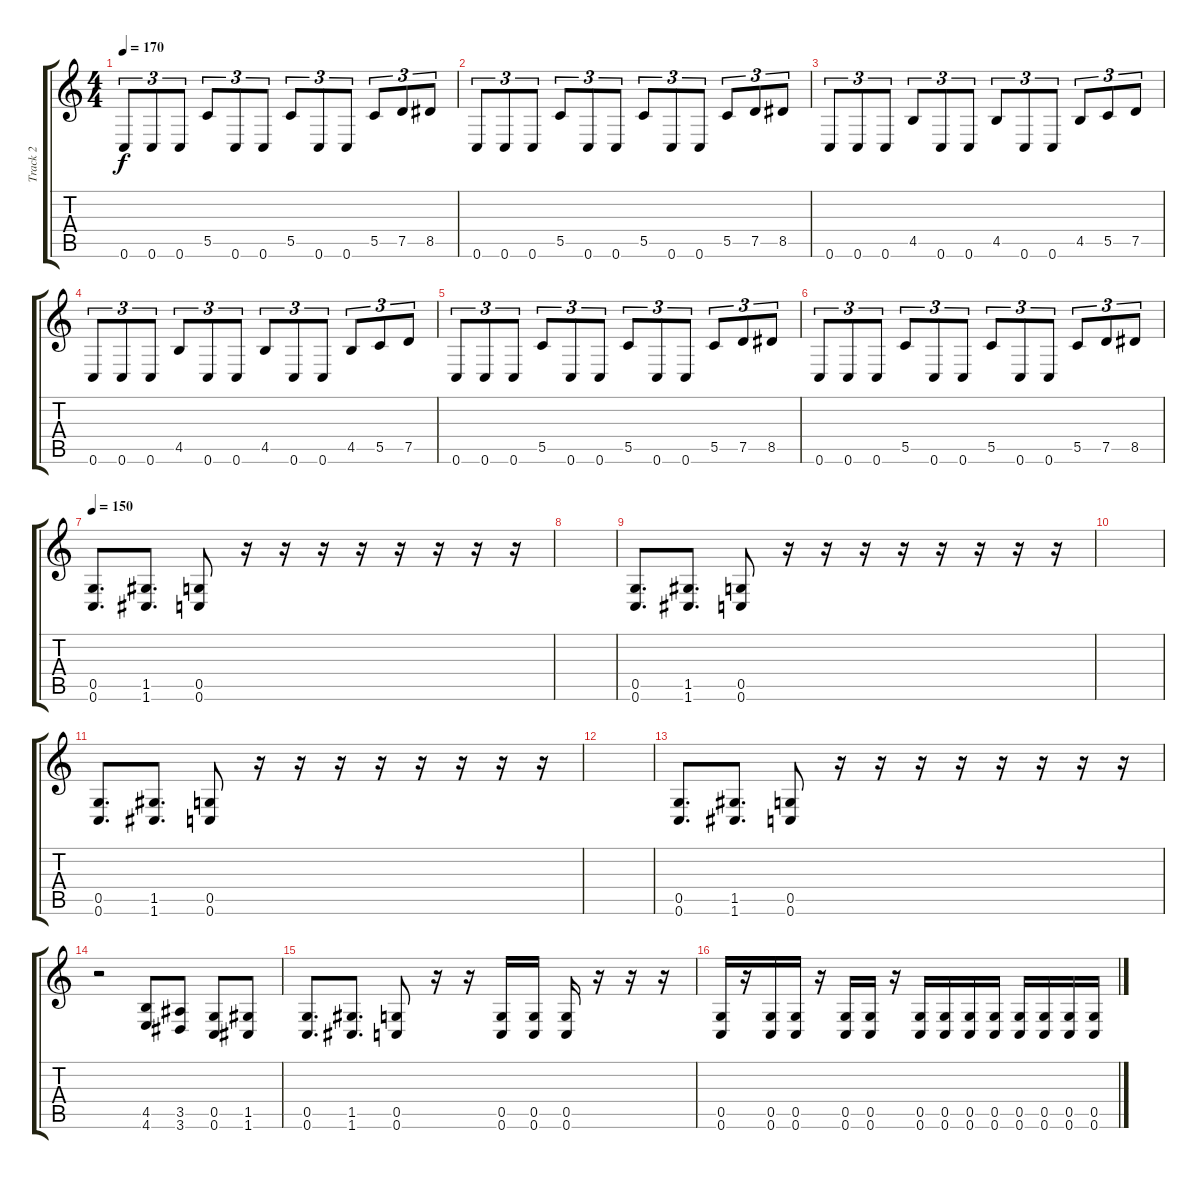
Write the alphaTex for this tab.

\track ("Track 2" "Track 2") {instrument distortionguitar}
\staff {score tabs}
\tuning (D4 A3 F3 C3 G2 C2) {hide}
\ts (4 4)
\tempo 170
\clef g2
\ks c
0.6.8{tu (3 2) dy f} 0.6.8{tu (3 2)} 0.6.8{tu (3 2)} 5.5.8{tu (3 2)} 0.6.8{tu (3 2)} 0.6.8{tu (3 2)} 5.5.8{tu (3 2)} 0.6.8{tu (3 2)} 0.6.8{tu (3 2)} 5.5.8{tu (3 2)} 7.5.8{tu (3 2)} 8.5.8{tu (3 2)} |
0.6.8{tu (3 2)} 0.6.8{tu (3 2)} 0.6.8{tu (3 2)} 5.5.8{tu (3 2)} 0.6.8{tu (3 2)} 0.6.8{tu (3 2)} 5.5.8{tu (3 2)} 0.6.8{tu (3 2)} 0.6.8{tu (3 2)} 5.5.8{tu (3 2)} 7.5.8{tu (3 2)} 8.5.8{tu (3 2)} |
0.6.8{tu (3 2)} 0.6.8{tu (3 2)} 0.6.8{tu (3 2)} 4.5.8{tu (3 2)} 0.6.8{tu (3 2)} 0.6.8{tu (3 2)} 4.5.8{tu (3 2)} 0.6.8{tu (3 2)} 0.6.8{tu (3 2)} 4.5.8{tu (3 2)} 5.5.8{tu (3 2)} 7.5.8{tu (3 2)} |
0.6.8{tu (3 2)} 0.6.8{tu (3 2)} 0.6.8{tu (3 2)} 4.5.8{tu (3 2)} 0.6.8{tu (3 2)} 0.6.8{tu (3 2)} 4.5.8{tu (3 2)} 0.6.8{tu (3 2)} 0.6.8{tu (3 2)} 4.5.8{tu (3 2)} 5.5.8{tu (3 2)} 7.5.8{tu (3 2)} |
0.6.8{tu (3 2)} 0.6.8{tu (3 2)} 0.6.8{tu (3 2)} 5.5.8{tu (3 2)} 0.6.8{tu (3 2)} 0.6.8{tu (3 2)} 5.5.8{tu (3 2)} 0.6.8{tu (3 2)} 0.6.8{tu (3 2)} 5.5.8{tu (3 2)} 7.5.8{tu (3 2)} 8.5.8{tu (3 2)} |
0.6.8{tu (3 2)} 0.6.8{tu (3 2)} 0.6.8{tu (3 2)} 5.5.8{tu (3 2)} 0.6.8{tu (3 2)} 0.6.8{tu (3 2)} 5.5.8{tu (3 2)} 0.6.8{tu (3 2)} 0.6.8{tu (3 2)} 5.5.8{tu (3 2)} 7.5.8{tu (3 2)} 8.5.8{tu (3 2)} |
\tempo 150
(0.5 0.6).8{d} (1.5 1.6).8{d} (0.5 0.6).8 r.16 r.16 r.16 r.16 r.16 r.16 r.16 r.16 |
|
(0.5 0.6).8{d} (1.5 1.6).8{d} (0.5 0.6).8 r.16 r.16 r.16 r.16 r.16 r.16 r.16 r.16 |
|
(0.5 0.6).8{d} (1.5 1.6).8{d} (0.5 0.6).8 r.16 r.16 r.16 r.16 r.16 r.16 r.16 r.16 |
|
(0.5 0.6).8{d} (1.5 1.6).8{d} (0.5 0.6).8 r.16 r.16 r.16 r.16 r.16 r.16 r.16 r.16 |
r.2 (4.5 4.6).8 (3.5 3.6).8 (0.5 0.6).8 (1.5 1.6).8 |
(0.5 0.6).8{d} (1.5 1.6).8{d} (0.5 0.6).8 r.16 r.16 (0.5 0.6).16 (0.5 0.6).16 (0.5 0.6).16 r.16 r.16 r.16 |
(0.5 0.6).16 r.16 (0.5 0.6).16 (0.5 0.6).16 r.16 (0.5 0.6).16 (0.5 0.6).16 r.16 (0.5 0.6).16 (0.5 0.6).16 (0.5 0.6).16 (0.5 0.6).16 (0.5 0.6).16 (0.5 0.6).16 (0.5 0.6).16 (0.5 0.6).16
